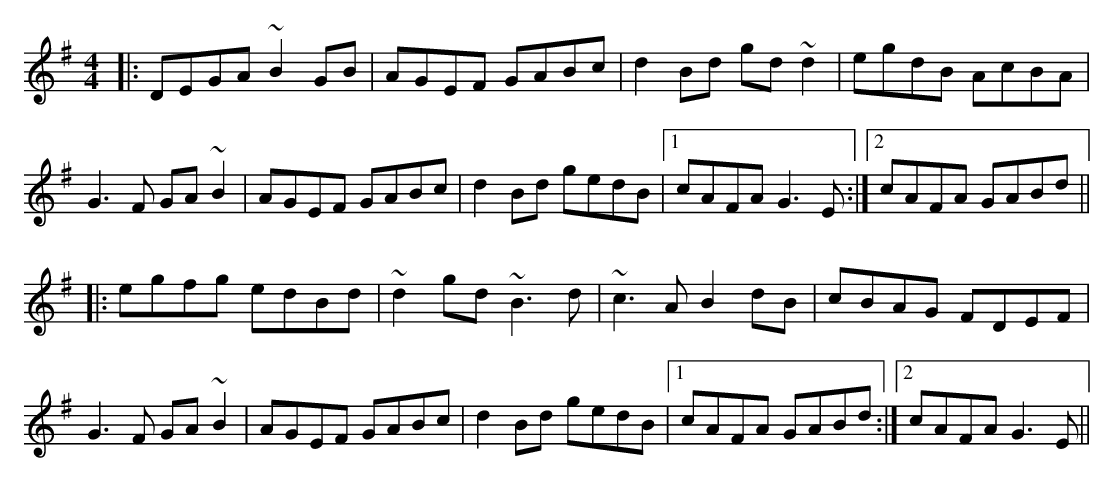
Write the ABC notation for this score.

X:1
M:4/4
K:G
|:DEGA ~B2GB|AGEF GABc|d2Bd gd~d2|egdB AcBA|
G3F GA~B2|AGEF GABc|d2Bd gedB|1 cAFA G3E:|2 cAFA GABd||
|:egfg edBd|~d2gd ~B3d|~c3A B2dB|cBAG FDEF|
G3F GA~B2|AGEF GABc|d2Bd gedB|1 cAFA GABd:|2 cAFA G3E||
